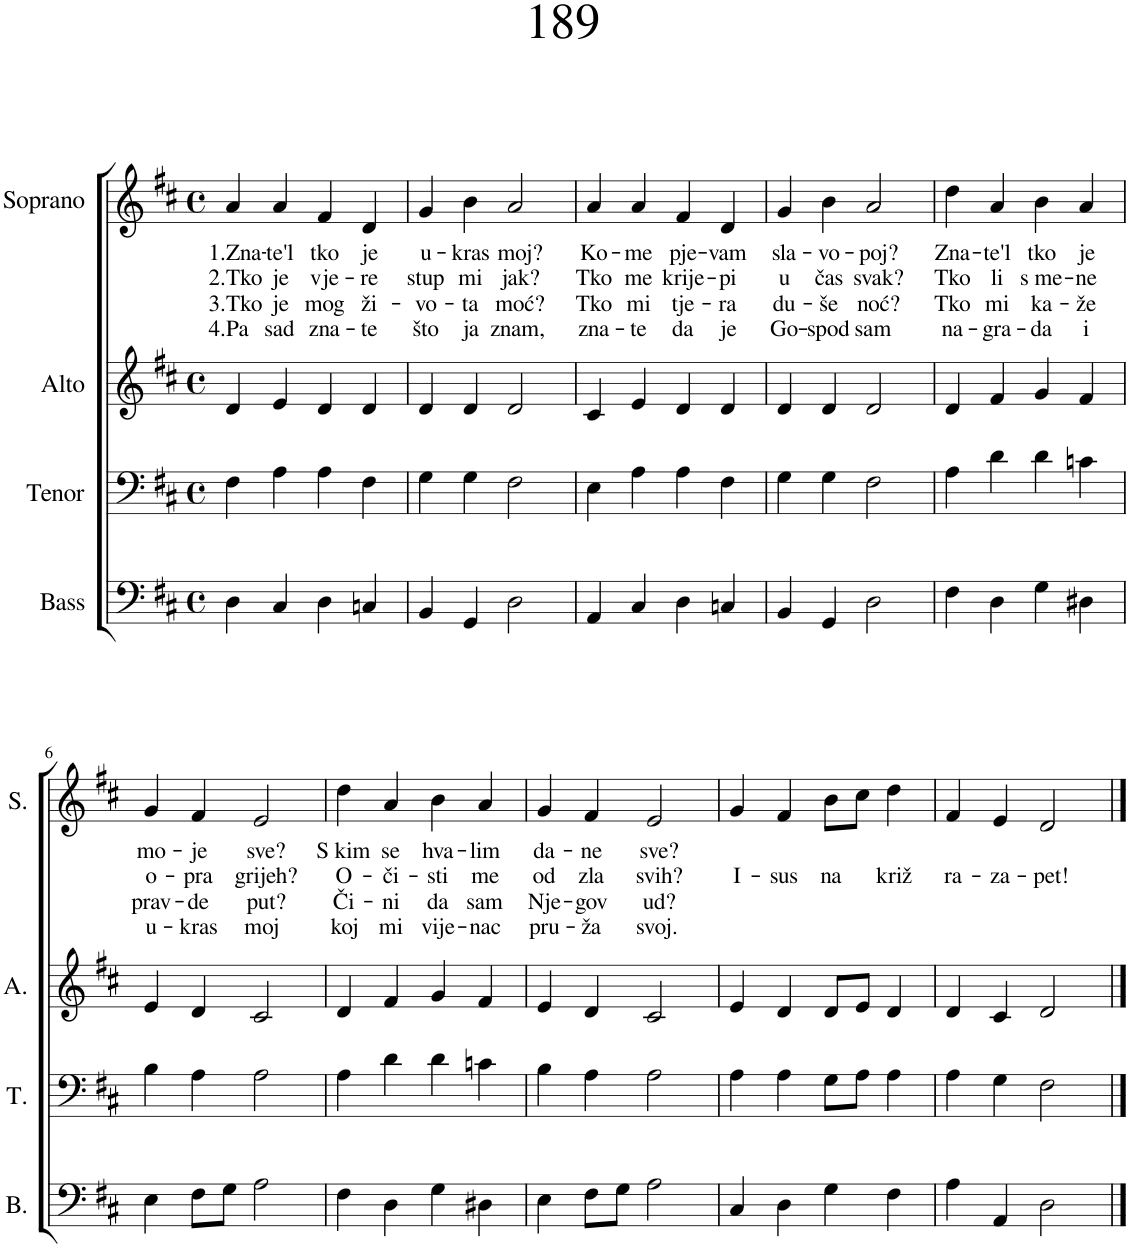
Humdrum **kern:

**kern	**kern	**kern	**kern	**text	**text	**text	**text
*part4	*part3	*part2	*part1	*part1	*part1	*part1	*part1
*staff4	*staff3	*staff2	*staff1	*staff1	*staff1	*staff1	*staff1
*I"Bass	*I"Tenor	*I"Alto	*I"Soprano	*	*	*	*
*I'B.	*I'T.	*I'A.	*I'S.	*	*	*	*
*clefF4	*clefF4	*clefG2	*clefG2	*	*	*	*
*k[f#c#]	*k[f#c#]	*k[f#c#]	*k[f#c#]	*	*	*	*
*M4/4	*M4/4	*M4/4	*M4/4	*	*	*	*
*met(c)	*met(c)	*met(c)	*met(c)	*	*	*	*
=1	=1	=1	=1	=1	=1	=1	=1
!	!	!	!	!LO:LY:b	!LO:LY:b	!LO:LY:b	!LO:LY:b
4D\	4F#\	4d/	4a/	1.Zna-	2.Tko	3.Tko	4.Pa
!	!	!	!	!LO:LY:b	!LO:LY:b	!LO:LY:b	!LO:LY:b
4C#/	4A\	4e/	4a/	-te'l	je	je	sad
!	!	!	!	!LO:LY:b	!LO:LY:b	!LO:LY:b	!LO:LY:b
4D\	4A\	4d/	4f#/	tko	vje-	mog	zna-
!	!	!	!	!LO:LY:b	!LO:LY:b	!LO:LY:b	!LO:LY:b
4Cn/	4F#\	4d/	4d/	je	-re	ži-	-te
=2	=2	=2	=2	=2	=2	=2	=2
!	!	!	!	!LO:LY:b	!LO:LY:b	!LO:LY:b	!LO:LY:b
4BB/	4G\	4d/	4g/	u-	stup	-vo-	što
!	!	!	!	!LO:LY:b	!LO:LY:b	!LO:LY:b	!LO:LY:b
4GG/	4G\	4d/	4b\	-kras	mi	-ta	ja
!	!	!	!	!LO:LY:b	!LO:LY:b	!LO:LY:b	!LO:LY:b
2D\	2F#\	2d/	2a/	moj?	jak?	moć?	znam,
=3	=3	=3	=3	=3	=3	=3	=3
!	!	!	!	!LO:LY:b	!LO:LY:b	!LO:LY:b	!LO:LY:b
4AA/	4E\	4c#/	4a/	Ko-	Tko	Tko	zna-
!	!	!	!	!LO:LY:b	!LO:LY:b	!LO:LY:b	!LO:LY:b
4C#/	4A\	4e/	4a/	-me	me	mi	-te
!	!	!	!	!LO:LY:b	!LO:LY:b	!LO:LY:b	!LO:LY:b
4D\	4A\	4d/	4f#/	pje-	krije-	tje-	da
!	!	!	!	!LO:LY:b	!LO:LY:b	!LO:LY:b	!LO:LY:b
4Cn/	4F#\	4d/	4d/	-vam	-pi	-ra	je
=4	=4	=4	=4	=4	=4	=4	=4
!	!	!	!	!LO:LY:b	!LO:LY:b	!LO:LY:b	!LO:LY:b
4BB/	4G\	4d/	4g/	sla-	u	du-	Go-
!	!	!	!	!LO:LY:b	!LO:LY:b	!LO:LY:b	!LO:LY:b
4GG/	4G\	4d/	4b\	-vo-	čas	-še	-spod
!	!	!	!	!LO:LY:b	!LO:LY:b	!LO:LY:b	!LO:LY:b
2D\	2F#\	2d/	2a/	-poj?	svak?	noć?	sam
=5	=5	=5	=5	=5	=5	=5	=5
!	!	!	!	!LO:LY:b	!LO:LY:b	!LO:LY:b	!LO:LY:b
4F#\	4A\	4d/	4dd\	Zna-	Tko	Tko	na-
!	!	!	!	!LO:LY:b	!LO:LY:b	!LO:LY:b	!LO:LY:b
4D\	4d\	4f#/	4a/	-te'l	li	mi	-gra-
!	!	!	!	!LO:LY:b	!LO:LY:b	!LO:LY:b	!LO:LY:b
4G\	4d\	4g/	4b\	tko	s me-	ka-	-da
!	!	!	!	!LO:LY:b	!LO:LY:b	!LO:LY:b	!LO:LY:b
4D#X\	4cn\	4f#/	4a/	je	-ne	-že	i
!!LO:LB:g=z
=6	=6	=6	=6	=6	=6	=6	=6
!	!	!	!	!LO:LY:b	!LO:LY:b	!LO:LY:b	!LO:LY:b
4E\	4B\	4e/	4g/	mo-	o-	prav-	u-
!	!	!	!	!LO:LY:b	!LO:LY:b	!LO:LY:b	!LO:LY:b
8F#\L	4A\	4d/	4f#/	-je	-pra	-de	-kras
8G\J	.	.	.	.	.	.	.
!	!	!	!	!LO:LY:b	!LO:LY:b	!LO:LY:b	!LO:LY:b
2A\	2A\	2c#/	2e/	sve?	grijeh?	put?	moj
=7	=7	=7	=7	=7	=7	=7	=7
!	!	!	!	!LO:LY:b	!LO:LY:b	!LO:LY:b	!LO:LY:b
4F#\	4A\	4d/	4dd\	S kim	O-	Či-	koj
!	!	!	!	!LO:LY:b	!LO:LY:b	!LO:LY:b	!LO:LY:b
4D\	4d\	4f#/	4a/	se	-či-	-ni	mi
!	!	!	!	!LO:LY:b	!LO:LY:b	!LO:LY:b	!LO:LY:b
4G\	4d\	4g/	4b\	hva-	-sti	da	vije-
!	!	!	!	!LO:LY:b	!LO:LY:b	!LO:LY:b	!LO:LY:b
4D#X\	4cn\	4f#/	4a/	-lim	me	sam	-nac
=8	=8	=8	=8	=8	=8	=8	=8
!	!	!	!	!LO:LY:b	!LO:LY:b	!LO:LY:b	!LO:LY:b
4E\	4B\	4e/	4g/	da-	od	Nje-	pru-
!	!	!	!	!LO:LY:b	!LO:LY:b	!LO:LY:b	!LO:LY:b
8F#\L	4A\	4d/	4f#/	-ne	zla	-gov	-ža
8G\J	.	.	.	.	.	.	.
!	!	!	!	!LO:LY:b	!LO:LY:b	!LO:LY:b	!LO:LY:b
2A\	2A\	2c#/	2e/	sve?	svih?	ud?	svoj.
=9	=9	=9	=9	=9	=9	=9	=9
!	!	!	!	!	!LO:LY:b	!	!
4C#/	4A\	4e/	4g/	.	I-	.	.
!	!	!	!	!	!LO:LY:b	!	!
4D\	4A\	4d/	4f#/	.	-sus	.	.
!	!	!	!	!	!LO:LY:b	!	!
4G\	8G\L	8d/L	8b\L	.	na	.	.
.	8A\J	8e/J	8cc#\J	.	.	.	.
!	!	!	!	!	!LO:LY:b	!	!
4F#\	4A\	4d/	4dd\	.	križ	.	.
=10	=10	=10	=10	=10	=10	=10	=10
!	!	!	!	!	!LO:LY:b	!	!
4A\	4A\	4d/	4f#/	.	ra-	.	.
!	!	!	!	!	!LO:LY:b	!	!
4AA/	4G\	4c#/	4e/	.	-za-	.	.
!	!	!	!	!	!LO:LY:b	!	!
2D\	2F#\	2d/	2d/	.	-pet!	.	.
==	==	==	==	==	==	==	==
*-	*-	*-	*-	*-	*-	*-	*-
